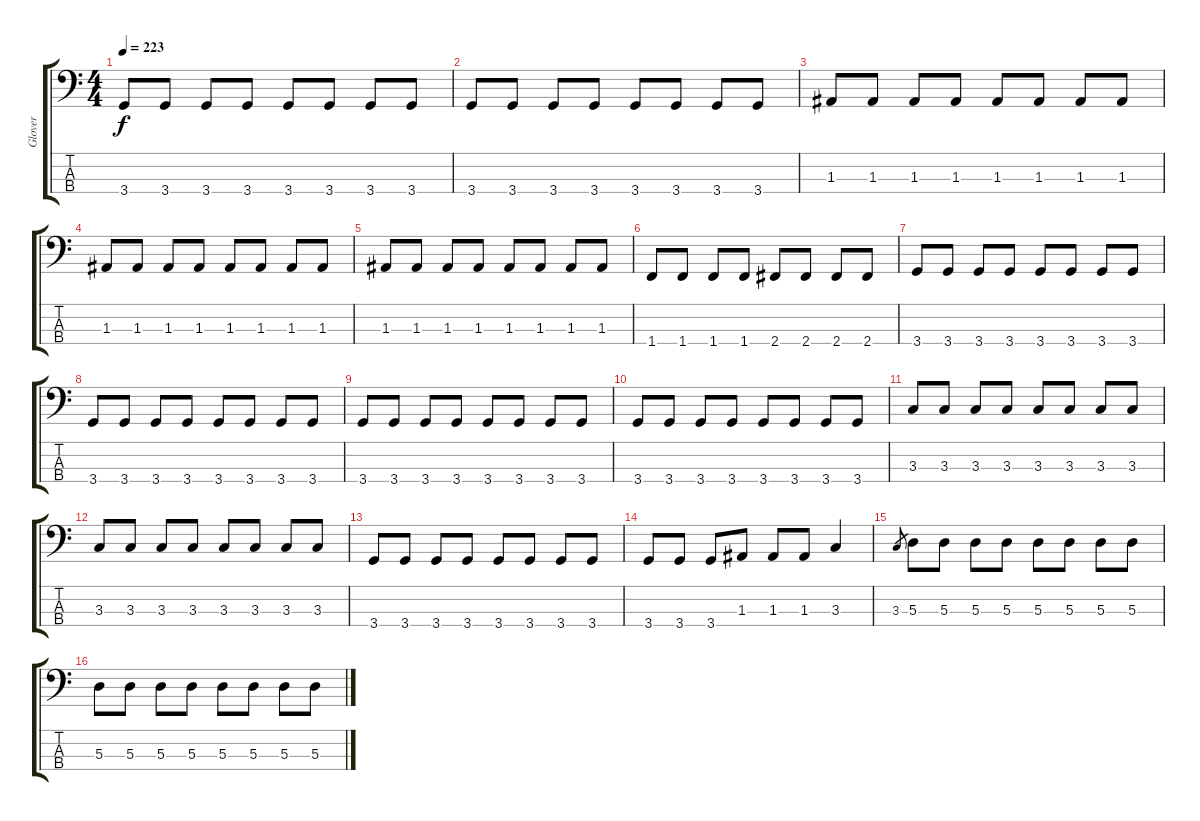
\track ("Glover" "Glover") {instrument electricbasspick}
\staff {score tabs}
\tuning (G2 D2 A1 E1) {hide}
\ts (4 4)
\tempo 223
\clef f4
\ks c
3.4.8{dy f} 3.4.8 3.4.8 3.4.8 3.4.8 3.4.8 3.4.8 3.4.8 |
3.4.8 3.4.8 3.4.8 3.4.8 3.4.8 3.4.8 3.4.8 3.4.8 |
1.3.8 1.3.8 1.3.8 1.3.8 1.3.8 1.3.8 1.3.8 1.3.8 |
1.3.8 1.3.8 1.3.8 1.3.8 1.3.8 1.3.8 1.3.8 1.3.8 |
1.3.8 1.3.8 1.3.8 1.3.8 1.3.8 1.3.8 1.3.8 1.3.8 |
1.4.8 1.4.8 1.4.8 1.4.8 2.4.8 2.4.8 2.4.8 2.4.8 |
3.4.8 3.4.8 3.4.8 3.4.8 3.4.8 3.4.8 3.4.8 3.4.8 |
3.4.8 3.4.8 3.4.8 3.4.8 3.4.8 3.4.8 3.4.8 3.4.8 |
3.4.8 3.4.8 3.4.8 3.4.8 3.4.8 3.4.8 3.4.8 3.4.8 |
3.4.8 3.4.8 3.4.8 3.4.8 3.4.8 3.4.8 3.4.8 3.4.8 |
3.3.8 3.3.8 3.3.8 3.3.8 3.3.8 3.3.8 3.3.8 3.3.8 |
3.3.8 3.3.8 3.3.8 3.3.8 3.3.8 3.3.8 3.3.8 3.3.8 |
3.4.8 3.4.8 3.4.8 3.4.8 3.4.8 3.4.8 3.4.8 3.4.8 |
3.4.8 3.4.8 3.4.8 1.3.8 1.3.8 1.3.8 3.3.4 |
3.3.8{gr} 5.3.8 5.3.8 5.3.8 5.3.8 5.3.8 5.3.8 5.3.8 5.3.8 |
5.3.8 5.3.8 5.3.8 5.3.8 5.3.8 5.3.8 5.3.8 5.3.8
